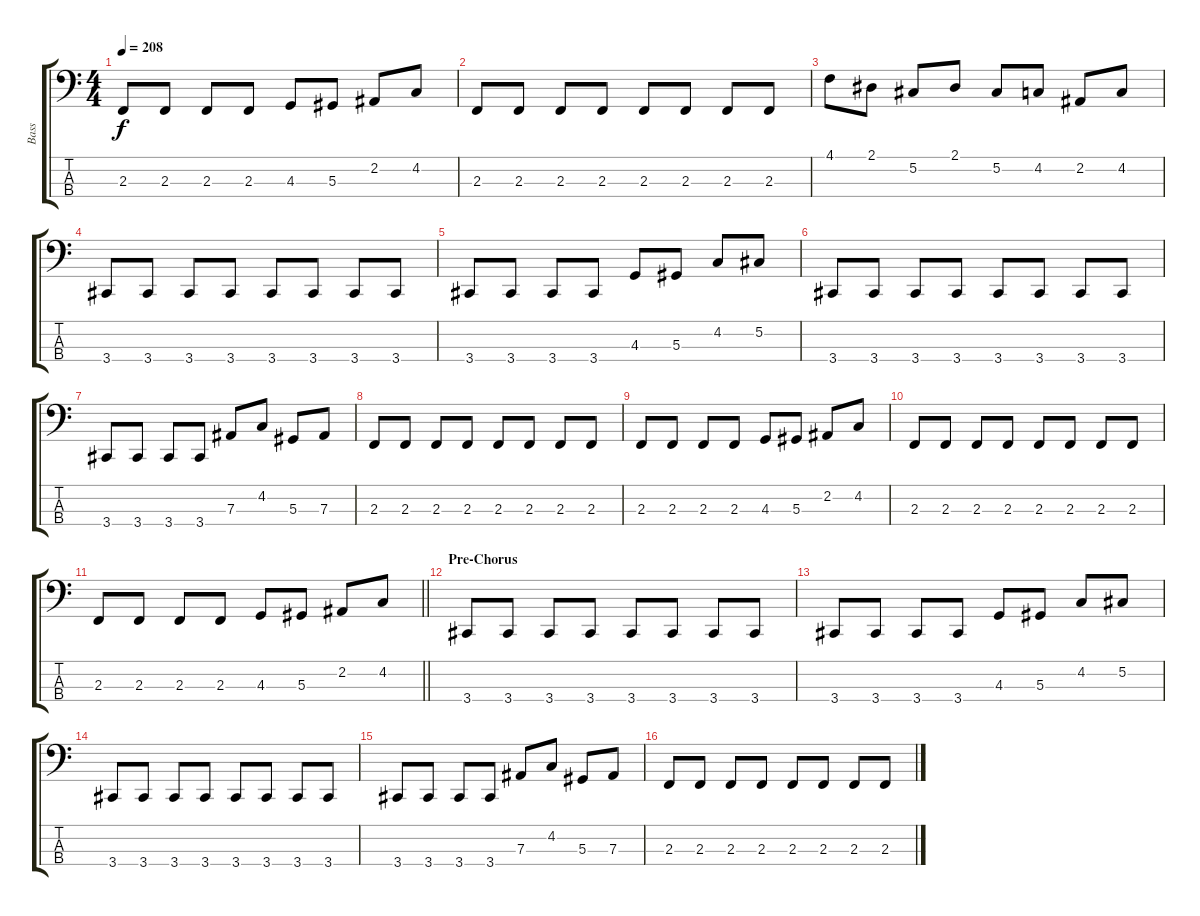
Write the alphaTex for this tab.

\track ("Bass" "Bass") {instrument electricbassfinger}
\staff {score tabs}
\tuning (Db2 Ab1 Eb1 Bb0) {hide}
\ts (4 4)
\tempo 208
\clef f4
\ks c
2.3.8{dy f} 2.3.8 2.3.8 2.3.8 4.3.8 5.3.8 2.2.8 4.2.8 |
2.3.8 2.3.8 2.3.8 2.3.8 2.3.8 2.3.8 2.3.8 2.3.8 |
4.1.8 2.1.8 5.2.8 2.1.8 5.2.8 4.2.8 2.2.8 4.2.8 |
3.4.8 3.4.8 3.4.8 3.4.8 3.4.8 3.4.8 3.4.8 3.4.8 |
3.4.8 3.4.8 3.4.8 3.4.8 4.3.8 5.3.8 4.2.8 5.2.8 |
3.4.8 3.4.8 3.4.8 3.4.8 3.4.8 3.4.8 3.4.8 3.4.8 |
3.4.8 3.4.8 3.4.8 3.4.8 7.3.8 4.2.8 5.3.8 7.3.8 |
2.3.8 2.3.8 2.3.8 2.3.8 2.3.8 2.3.8 2.3.8 2.3.8 |
2.3.8 2.3.8 2.3.8 2.3.8 4.3.8 5.3.8 2.2.8 4.2.8 |
2.3.8 2.3.8 2.3.8 2.3.8 2.3.8 2.3.8 2.3.8 2.3.8 |
\barLineRight lightlight
2.3.8 2.3.8 2.3.8 2.3.8 4.3.8 5.3.8 2.2.8 4.2.8 |
\section ("" "Pre-Chorus")
3.4.8 3.4.8 3.4.8 3.4.8 3.4.8 3.4.8 3.4.8 3.4.8 |
3.4.8 3.4.8 3.4.8 3.4.8 4.3.8 5.3.8 4.2.8 5.2.8 |
3.4.8 3.4.8 3.4.8 3.4.8 3.4.8 3.4.8 3.4.8 3.4.8 |
3.4.8 3.4.8 3.4.8 3.4.8 7.3.8 4.2.8 5.3.8 7.3.8 |
2.3.8 2.3.8 2.3.8 2.3.8 2.3.8 2.3.8 2.3.8 2.3.8
